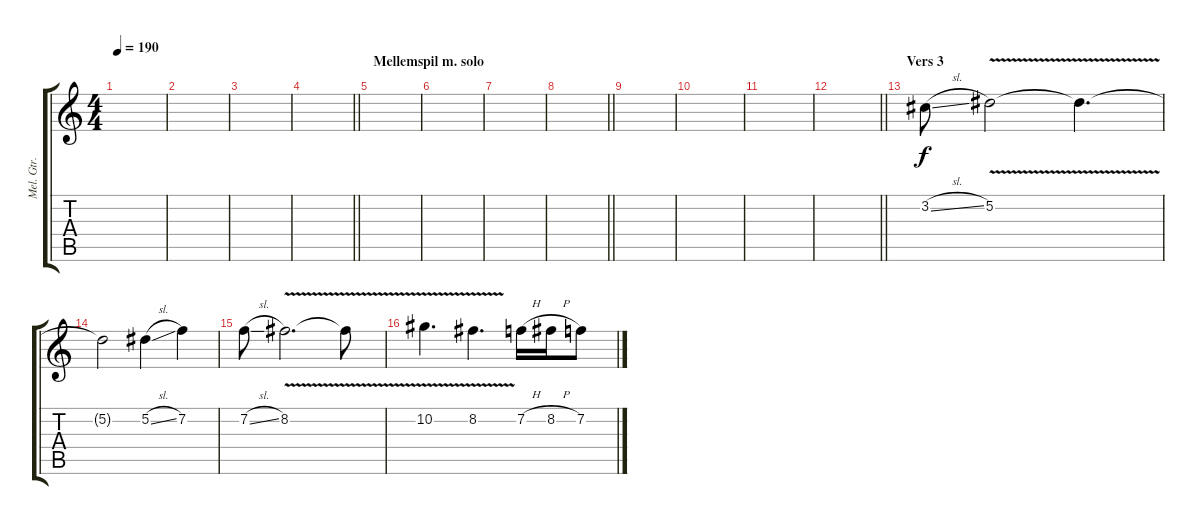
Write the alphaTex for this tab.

\track ("Mel. Gtr." "Mel. Gtr.") {instrument distortionguitar}
\staff {score tabs}
\tuning (Eb4 Bb3 Gb3 Db3 Ab2 Eb2) {hide}
\ts (4 4)
\tempo 190
\clef g2
\ks c
|
|
|
\barLineRight lightlight
|
\section ("" "Mellemspil m. solo")
|
|
|
\barLineRight lightlight
|
|
|
|
\barLineRight lightlight
|
\section ("" "Vers 3")
3.2{sl}.8 5.2{v}.2 5.2{t}.4{d} |
5.2{t}.2 5.2{sl}.4 7.2.4 |
7.2{sl}.8 8.2{v}.2{d} 8.2{t}.8 |
10.2{v}.4{d} 8.2{v}.4{d} 7.2{h}.16 8.2{h}.16 7.2.8
